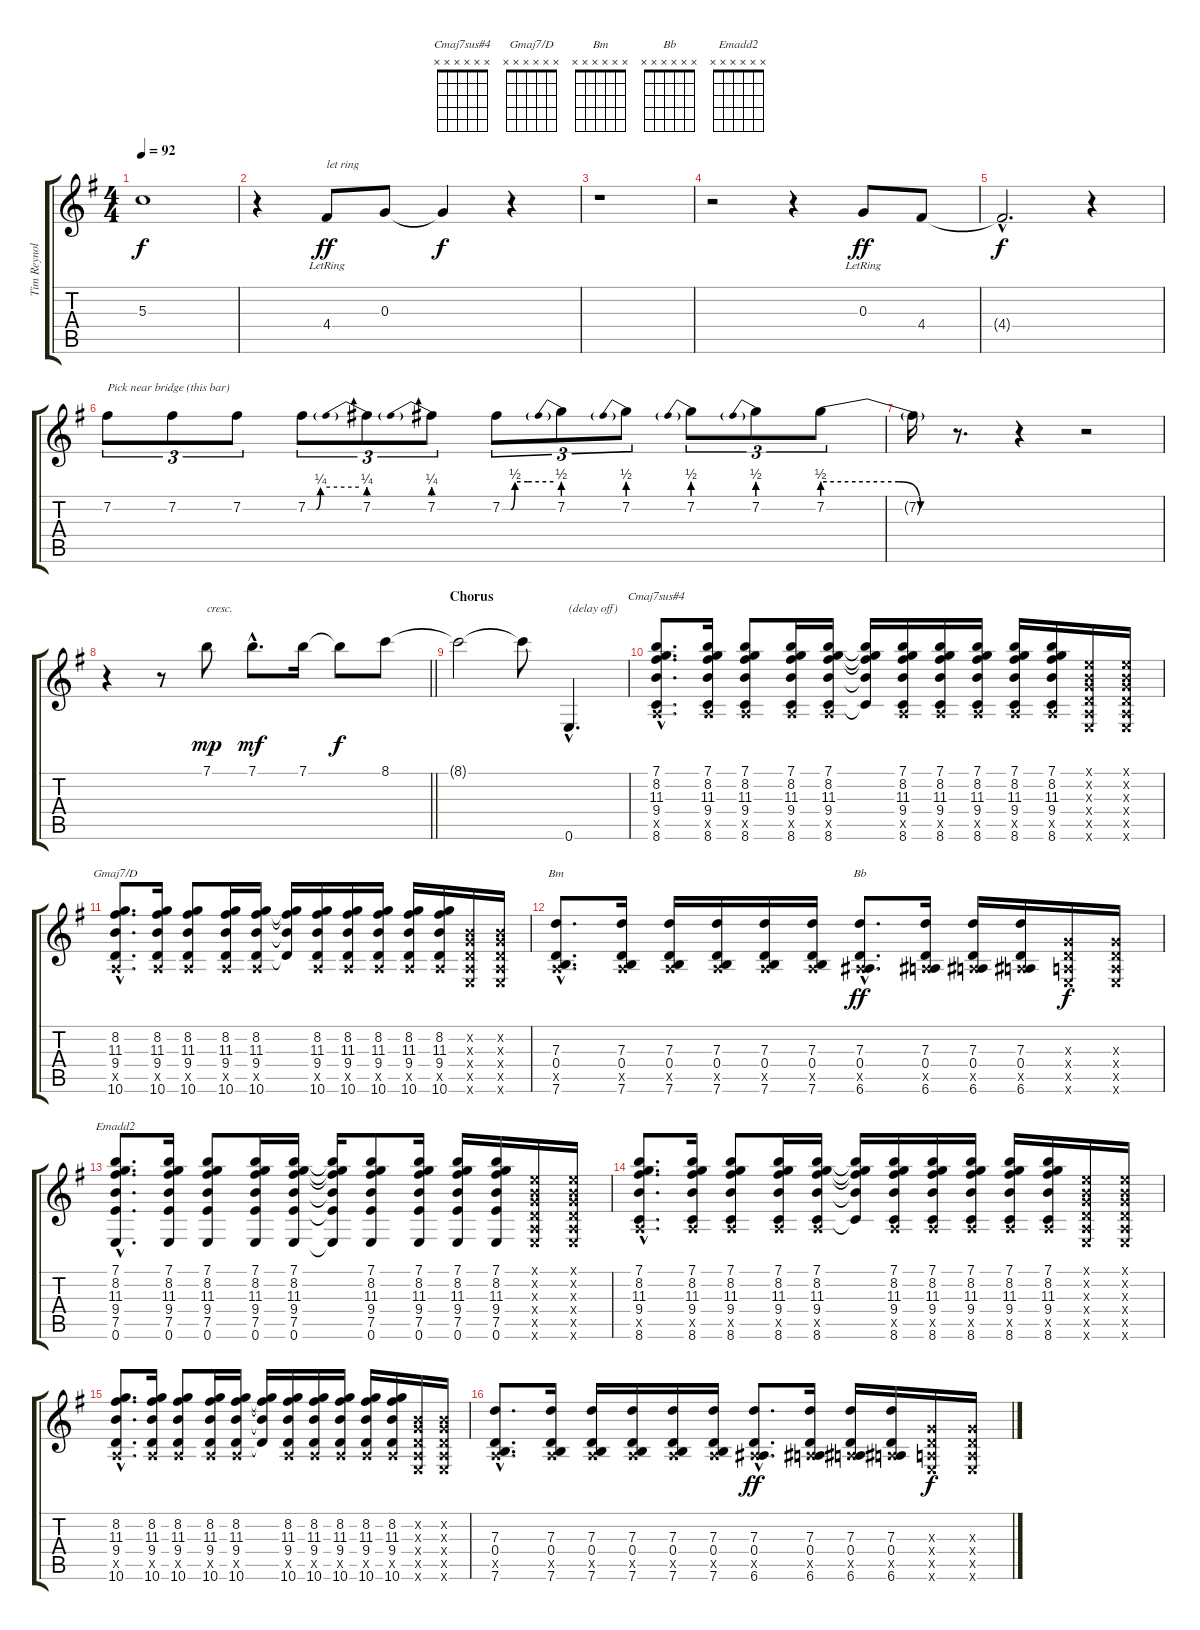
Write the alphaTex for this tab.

\track ("Tim Reynolds" "Tim Reynol") {instrument acousticguitarsteel}
\staff {score tabs}
\tuning (E4 B3 G3 D3 A2 E2) {hide}
\chord ("Cmaj7sus#4" x x x x x x)
\chord ("Gmaj7/D" x x x x x x)
\chord ("Bm" x x x x x x)
\chord ("Bb" x x x x x x)
\chord ("Emadd2" x x x x x x)
\ts (4 4)
\tempo 92
\clef g2
\ks g
5.3{t}.1{dy f} |
r.4 4.4{lr}.8{txt "let ring" dy ff} 0.3.8 0.3{t}.4{dy f} r.4 |
r.1 |
r.2 r.4 0.3{lr}.8{dy ff} 4.4.8 |
4.4{hac t}.2{d dy f} r.4 |
7.2.8{tu (3 2) txt "Pick near bridge (this bar)" instrument acousticguitarnylon} 7.2.8{tu (3 2)} 7.2.8{tu (3 2)} 7.2{be (custom 0 0 10 0 15 1 60 1)}.8{tu (3 2)} 7.2{be (prebend 0 1 60 1)}.8{tu (3 2)} 7.2{be (prebend 0 1 60 1)}.8{tu (3 2)} 7.2{be (custom 0 0 10 0 15 2 30 2 60 2)}.8{tu (3 2)} 7.2{be (prebend 0 2 60 2)}.8{tu (3 2)} 7.2{be (prebend 0 2 60 2)}.8{tu (3 2)} 7.2{be (prebend 0 2 60 2)}.8{tu (3 2)} 7.2{be (prebend 0 2 60 2)}.8{tu (3 2)} 7.2{be (custom 0 2 35 2 45 0 60 0)}.8{tu (3 2)} |
7.2{t}.16 r.8{d} r.4{instrument acousticguitarsteel} r.2 |
\barLineRight lightlight
r.4 r.8 7.1.8{txt "cresc." dy mp} 7.1{hac}.8{d dy mf} 7.1.16 7.1{t}.8{dy f} 8.1.8 |
\section ("" "Chorus")
8.1{t}.2 8.1{t}.8 0.6{hac}.4{d txt "(delay off)"} |
(7.1{hac} 8.2{hac} 11.3{hac} 9.4{hac} 0.5{hac x} 8.6{hac}).8{d ch "Cmaj7sus#4" volume 9} (7.1 8.2 11.3 9.4 0.5{x} 8.6).16 (7.1 8.2 11.3 9.4 0.5{x} 8.6).8 (7.1 8.2 11.3 9.4 0.5{x} 8.6).16 (7.1 8.2 11.3 9.4 0.5{x} 8.6).16 (7.1{t} 8.2{t} 11.3{t} 9.4{t} 8.6{t}).16 (7.1 8.2 11.3 9.4 0.5{x} 8.6).16 (7.1 8.2 11.3 9.4 0.5{x} 8.6).16 (7.1 8.2 11.3 9.4 0.5{x} 8.6).16 (7.1 8.2 11.3 9.4 0.5{x} 8.6).16 (7.1 8.2 11.3 9.4 0.5{x} 8.6).16 (0.1{x} 0.2{x} 0.3{x} 0.4{x} 0.5{x} 0.6{x}).16 (0.1{x} 0.2{x} 0.3{x} 0.4{x} 0.5{x} 0.6{x}).16 |
(8.2{hac} 11.3{hac} 9.4{hac} 0.5{hac x} 10.6{hac}).8{d ch "Gmaj7/D" volume 9} (8.2 11.3 9.4 0.5{x} 10.6).16 (8.2 11.3 9.4 0.5{x} 10.6).8 (8.2 11.3 9.4 0.5{x} 10.6).16 (8.2 11.3 9.4 0.5{x} 10.6).16 (8.2{t} 11.3{t} 9.4{t} 10.6{t}).16 (8.2 11.3 9.4 0.5{x} 10.6).16 (8.2 11.3 9.4 0.5{x} 10.6).16 (8.2 11.3 9.4 0.5{x} 10.6).16 (8.2 11.3 9.4 0.5{x} 10.6).16 (8.2 11.3 9.4 0.5{x} 10.6).16 (0.2{x} 0.3{x} 0.4{x} 0.5{x} 0.6{x}).16 (0.2{x} 0.3{x} 0.4{x} 0.5{x} 0.6{x}).16 |
(7.3{hac} 0.4{hac} 0.5{hac x} 7.6{hac}).8{d ch "Bm" volume 9} (7.3 0.4 0.5{x} 7.6).16 (7.3 0.4 0.5{x} 7.6).16 (7.3 0.4 0.5{x} 7.6).16 (7.3 0.4 0.5{x} 7.6).16 (7.3 0.4 0.5{x} 7.6).16 (7.3{hac} 0.4{hac} 0.5{hac x} 6.6{hac}).8{d ch "Bb" dy ff} (7.3 0.4 0.5{x} 6.6).16 (7.3 0.4 0.5{x} 6.6).16 (7.3 0.4 0.5{x} 6.6).16 (0.3{x} 0.4{x} 0.5{x} 0.6{x}).16{dy f} (0.3{x} 0.4{x} 0.5{x} 0.6{x}).16 |
(7.1{hac} 8.2{hac} 11.3{hac} 9.4{hac} 7.5{hac} 0.6{hac}).8{d ch "Emadd2" volume 9} (7.1 8.2 11.3 9.4 7.5 0.6).16 (7.1 8.2 11.3 9.4 7.5 0.6).8 (7.1 8.2 11.3 9.4 7.5 0.6).16 (7.1 8.2 11.3 9.4 7.5 0.6).16 (7.1{t} 8.2{t} 11.3{t} 9.4{t} 7.5{t} 0.6{t}).16 (7.1 8.2 11.3 9.4 7.5 0.6).8 (7.1 8.2 11.3 9.4 7.5 0.6).16 (7.1 8.2 11.3 9.4 7.5 0.6).16 (7.1 8.2 11.3 9.4 7.5 0.6).16 (0.1{x} 0.2{x} 0.3{x} 0.4{x} 0.5{x} 0.6{x}).16 (0.1{x} 0.2{x} 0.3{x} 0.4{x} 0.5{x} 0.6{x}).16 |
(7.1{hac} 8.2{hac} 11.3{hac} 9.4{hac} 0.5{hac x} 8.6{hac}).8{d volume 9} (7.1 8.2 11.3 9.4 0.5{x} 8.6).16 (7.1 8.2 11.3 9.4 0.5{x} 8.6).8 (7.1 8.2 11.3 9.4 0.5{x} 8.6).16 (7.1 8.2 11.3 9.4 0.5{x} 8.6).16 (7.1{t} 8.2{t} 11.3{t} 9.4{t} 8.6{t}).16 (7.1 8.2 11.3 9.4 0.5{x} 8.6).16 (7.1 8.2 11.3 9.4 0.5{x} 8.6).16 (7.1 8.2 11.3 9.4 0.5{x} 8.6).16 (7.1 8.2 11.3 9.4 0.5{x} 8.6).16 (7.1 8.2 11.3 9.4 0.5{x} 8.6).16 (0.1{x} 0.2{x} 0.3{x} 0.4{x} 0.5{x} 0.6{x}).16 (0.1{x} 0.2{x} 0.3{x} 0.4{x} 0.5{x} 0.6{x}).16 |
(8.2{hac} 11.3{hac} 9.4{hac} 0.5{hac x} 10.6{hac}).8{d volume 9} (8.2 11.3 9.4 0.5{x} 10.6).16 (8.2 11.3 9.4 0.5{x} 10.6).8 (8.2 11.3 9.4 0.5{x} 10.6).16 (8.2 11.3 9.4 0.5{x} 10.6).16 (8.2{t} 11.3{t} 9.4{t} 10.6{t}).16 (8.2 11.3 9.4 0.5{x} 10.6).16 (8.2 11.3 9.4 0.5{x} 10.6).16 (8.2 11.3 9.4 0.5{x} 10.6).16 (8.2 11.3 9.4 0.5{x} 10.6).16 (8.2 11.3 9.4 0.5{x} 10.6).16 (0.2{x} 0.3{x} 0.4{x} 0.5{x} 0.6{x}).16 (0.2{x} 0.3{x} 0.4{x} 0.5{x} 0.6{x}).16 |
(7.3{hac} 0.4{hac} 0.5{hac x} 7.6{hac}).8{d volume 9} (7.3 0.4 0.5{x} 7.6).16 (7.3 0.4 0.5{x} 7.6).16 (7.3 0.4 0.5{x} 7.6).16 (7.3 0.4 0.5{x} 7.6).16 (7.3 0.4 0.5{x} 7.6).16 (7.3{hac} 0.4{hac} 0.5{hac x} 6.6{hac}).8{d dy ff} (7.3 0.4 0.5{x} 6.6).16 (7.3 0.4 0.5{x} 6.6).16 (7.3 0.4 0.5{x} 6.6).16 (0.3{x} 0.4{x} 0.5{x} 0.6{x}).16{dy f} (0.3{x} 0.4{x} 0.5{x} 0.6{x}).16
